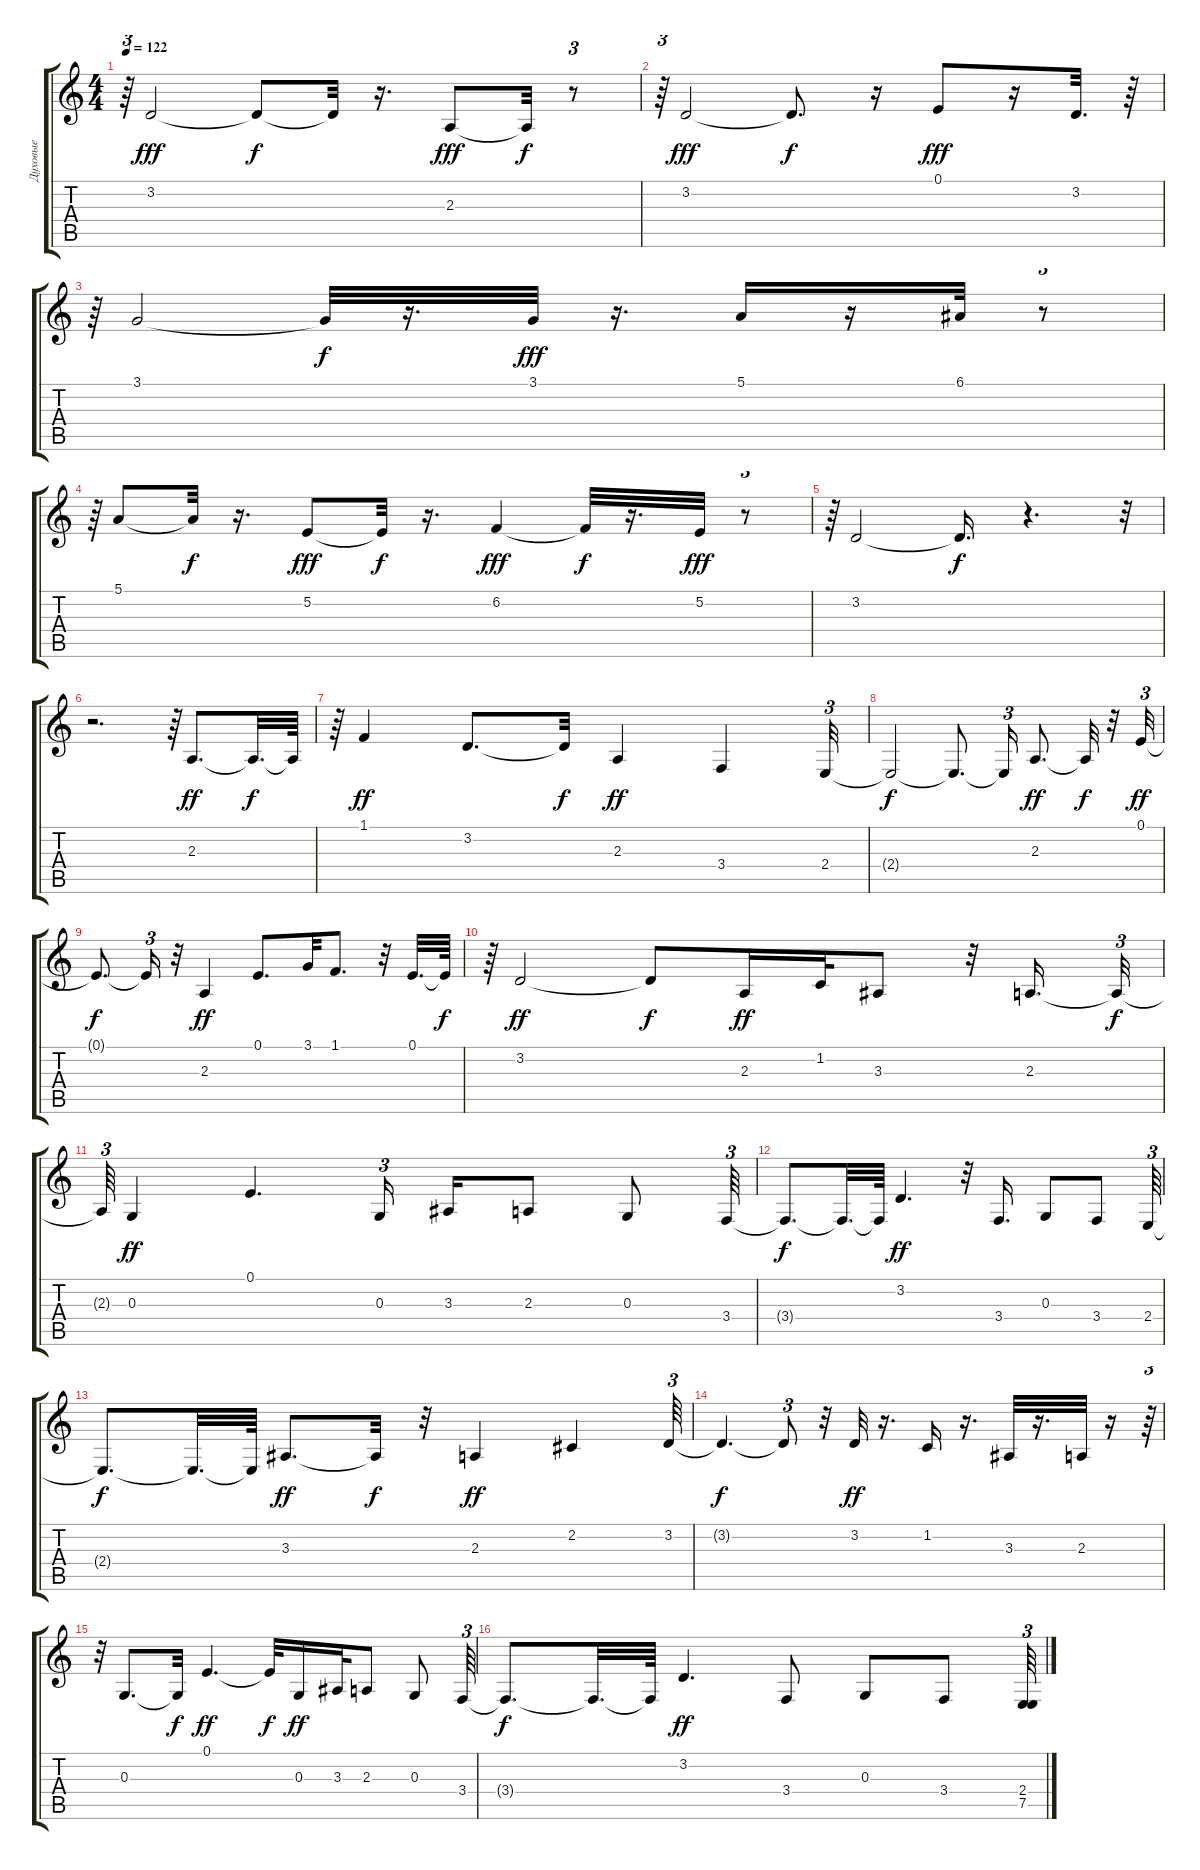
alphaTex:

\track ("Духовые" "Духовые") {instrument synthbrass2}
\staff {score tabs}
\tuning (E4 B3 G3 D3 A2 E2) {hide}
\ts (4 4)
\tempo 122
\clef g2
\ks c
r.64{tu (3 2) dy fff} 3.2.2 3.2{t}.8{dy f} 3.2{t}.32 r.16{d} 2.3.8{dy fff} 2.3{t}.32{dy f} r.8{tu (3 2)} |
r.64{tu (3 2)} 3.2.2{dy fff} 3.2{t}.8{d dy f} r.16 0.1.8{dy fff} r.16 3.2.32{d} r.64 |
r.64{tu (3 2)} 3.1.2 3.1{t}.32{dy f} r.16{d} 3.1.32{dy fff} r.16{d} 5.1.16 r.16 6.1.32 r.8{tu (3 2)} |
r.64{tu (3 2)} 5.1.8 5.1{t}.32{dy f} r.16{d} 5.2.8{dy fff} 5.2{t}.32{dy f} r.16{d} 6.2.4{dy fff} 6.2{t}.32{dy f} r.16{d} 5.2.32{dy fff} r.8{tu (3 2)} |
r.64{tu (3 2)} 3.2.2 3.2{t}.16{d dy f} r.4{d} r.32{tu (3 2)} |
r.2{d} r.64{tu (3 2)} 2.3.8{d dy ff} 2.3{t}.32{d dy f} 2.3{t}.64 |
r.64{tu (3 2)} 1.1.4{dy ff} 3.2.8{d} 3.2{t}.32{dy f} 2.3.4{dy ff} 3.4.4 2.4.32{tu (3 2)} |
2.4{t}.2{dy f} 2.4{t}.8{d} 2.4{t}.16{tu (3 2)} 2.3.8{d dy ff} 2.3{t}.32{dy f} r.32 0.1.32{tu (3 2) dy ff} |
0.1{t}.8{d dy f} 0.1{t}.16{tu (3 2)} r.32 2.3.4{dy ff} 0.1.8{d} 3.1.32 1.1.8{d} r.32 0.1.32{d} 0.1{t}.64{dy f} |
r.64{tu (3 2)} 3.2.2{dy ff} 3.2{t}.8{dy f} 2.3.16{dy ff} 1.2.32 3.3.8 r.32 2.3.16{d} 2.3{t}.32{tu (3 2) dy f} |
2.3{t}.64{tu (3 2)} 0.3.4{dy ff} 0.1.4{d} 0.3.16{tu (3 2) beam splitsecondary} 3.3.16 2.3.8 0.3.8 3.4.64{tu (3 2)} |
3.4{t}.8{d dy f} 3.4{t}.32{d} 3.4{t}.64 3.2.4{d dy ff} r.32 3.4.16{d} 0.3.8 3.4.8 2.4.64{tu (3 2)} |
2.4{t}.8{d dy f} 2.4{t}.32{d} 2.4{t}.64 3.3.8{d dy ff} 3.3{t}.32{dy f} r.32 2.3.4{dy ff} 2.2.4 3.2.64{tu (3 2)} |
3.2{t}.4{d dy f} 3.2{t}.8{tu (3 2)} r.32 3.2.32{dy ff} r.16{d} 1.2.16 r.16{d} 3.3.32 r.16{d} 2.3.32 r.16 r.64{tu (3 2)} |
r.32{tu (3 2)} 0.3.8{d} 0.3{t}.32{dy f} 0.1.4{d dy ff} 0.1{t}.32{dy f} 0.3.16{dy ff} 3.3.32 2.3.8 0.3.8 3.4.64{tu (3 2)} |
3.4{t}.8{d dy f} 3.4{t}.32{d} 3.4{t}.64 3.2.4{d dy ff} 3.4.8 0.3.8 3.4.8 (2.4 7.5).64{tu (3 2)}
